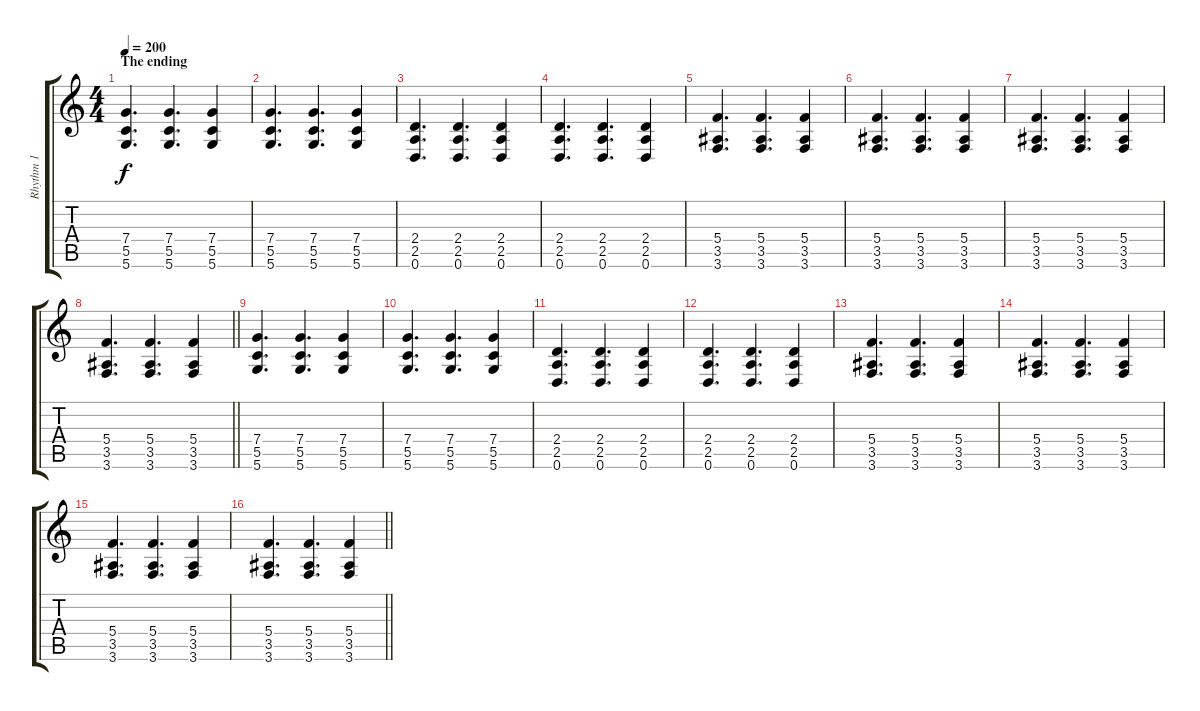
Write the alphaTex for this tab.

\track ("Rhythm 1" "Rhythm 1") {instrument distortionguitar}
\staff {score tabs}
\tuning (D4 A3 F3 C3 G2 D2) {hide}
\ts (4 4)
\section ("" "The ending")
\tempo 200
\clef g2
\ks c
(7.4 5.5 5.6).4{d dy f} (7.4 5.5 5.6).4{d} (7.4 5.5 5.6).4 |
(7.4 5.5 5.6).4{d} (7.4 5.5 5.6).4{d} (7.4 5.5 5.6).4 |
(2.4 2.5 0.6).4{d} (2.4 2.5 0.6).4{d} (2.4 2.5 0.6).4 |
(2.4 2.5 0.6).4{d} (2.4 2.5 0.6).4{d} (2.4 2.5 0.6).4 |
(5.4 3.5 3.6).4{d} (5.4 3.5 3.6).4{d} (5.4 3.5 3.6).4 |
(5.4 3.5 3.6).4{d} (5.4 3.5 3.6).4{d} (5.4 3.5 3.6).4 |
(5.4 3.5 3.6).4{d} (5.4 3.5 3.6).4{d} (5.4 3.5 3.6).4 |
\barLineRight lightlight
(5.4 3.5 3.6).4{d} (5.4 3.5 3.6).4{d} (5.4 3.5 3.6).4 |
(7.4 5.5 5.6).4{d} (7.4 5.5 5.6).4{d} (7.4 5.5 5.6).4 |
(7.4 5.5 5.6).4{d} (7.4 5.5 5.6).4{d} (7.4 5.5 5.6).4 |
(2.4 2.5 0.6).4{d} (2.4 2.5 0.6).4{d} (2.4 2.5 0.6).4 |
(2.4 2.5 0.6).4{d} (2.4 2.5 0.6).4{d} (2.4 2.5 0.6).4 |
(5.4 3.5 3.6).4{d} (5.4 3.5 3.6).4{d} (5.4 3.5 3.6).4 |
(5.4 3.5 3.6).4{d} (5.4 3.5 3.6).4{d} (5.4 3.5 3.6).4 |
(5.4 3.5 3.6).4{d} (5.4 3.5 3.6).4{d} (5.4 3.5 3.6).4 |
\barLineRight lightlight
(5.4 3.5 3.6).4{d} (5.4 3.5 3.6).4{d} (5.4 3.5 3.6).4
